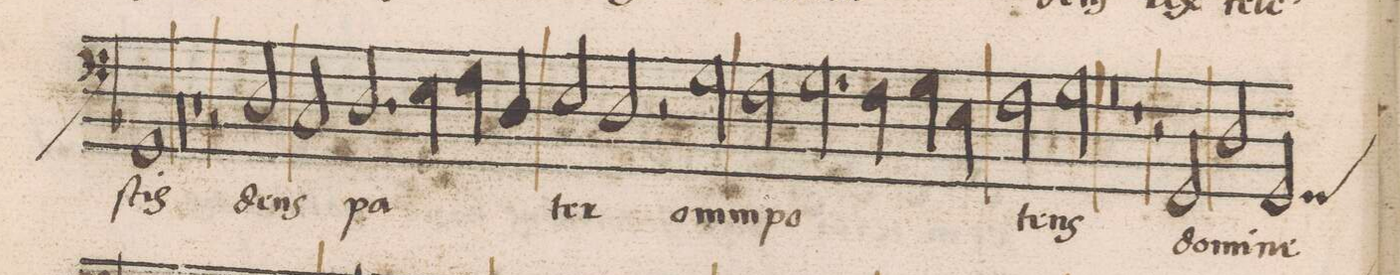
**kern	**text
*I"BASSVS	*
*clefF4	*
*k[b-]	*
*met(C|)	*
*M2/1	*
1GG/	-ſtis
=35-	=35-
00r	.
=36-	=36-
=37-	=37-
1r	.
2r	.
2D/	de-
=38-	=38-
2C/	-us
2.D/	pa-
4E\	.
4F\	.
4D/	.
=39-	=39-
2E/	-ter
2D/	.
2r	.
2G\	om-
=40-	=40-
2F\	-ni-
2.G\	-po-
4F\	.
4G\	.
4E\	.
=41-	=41-
2F\	-tens
2G\	.
0r	.
=42-	=42-
1r	.
=43-	=43-
2r	.
2GG/	do-
2D/	-mi-
*custos:GG	*
2GG/	-ne
=44-	=44-
*-	*-
